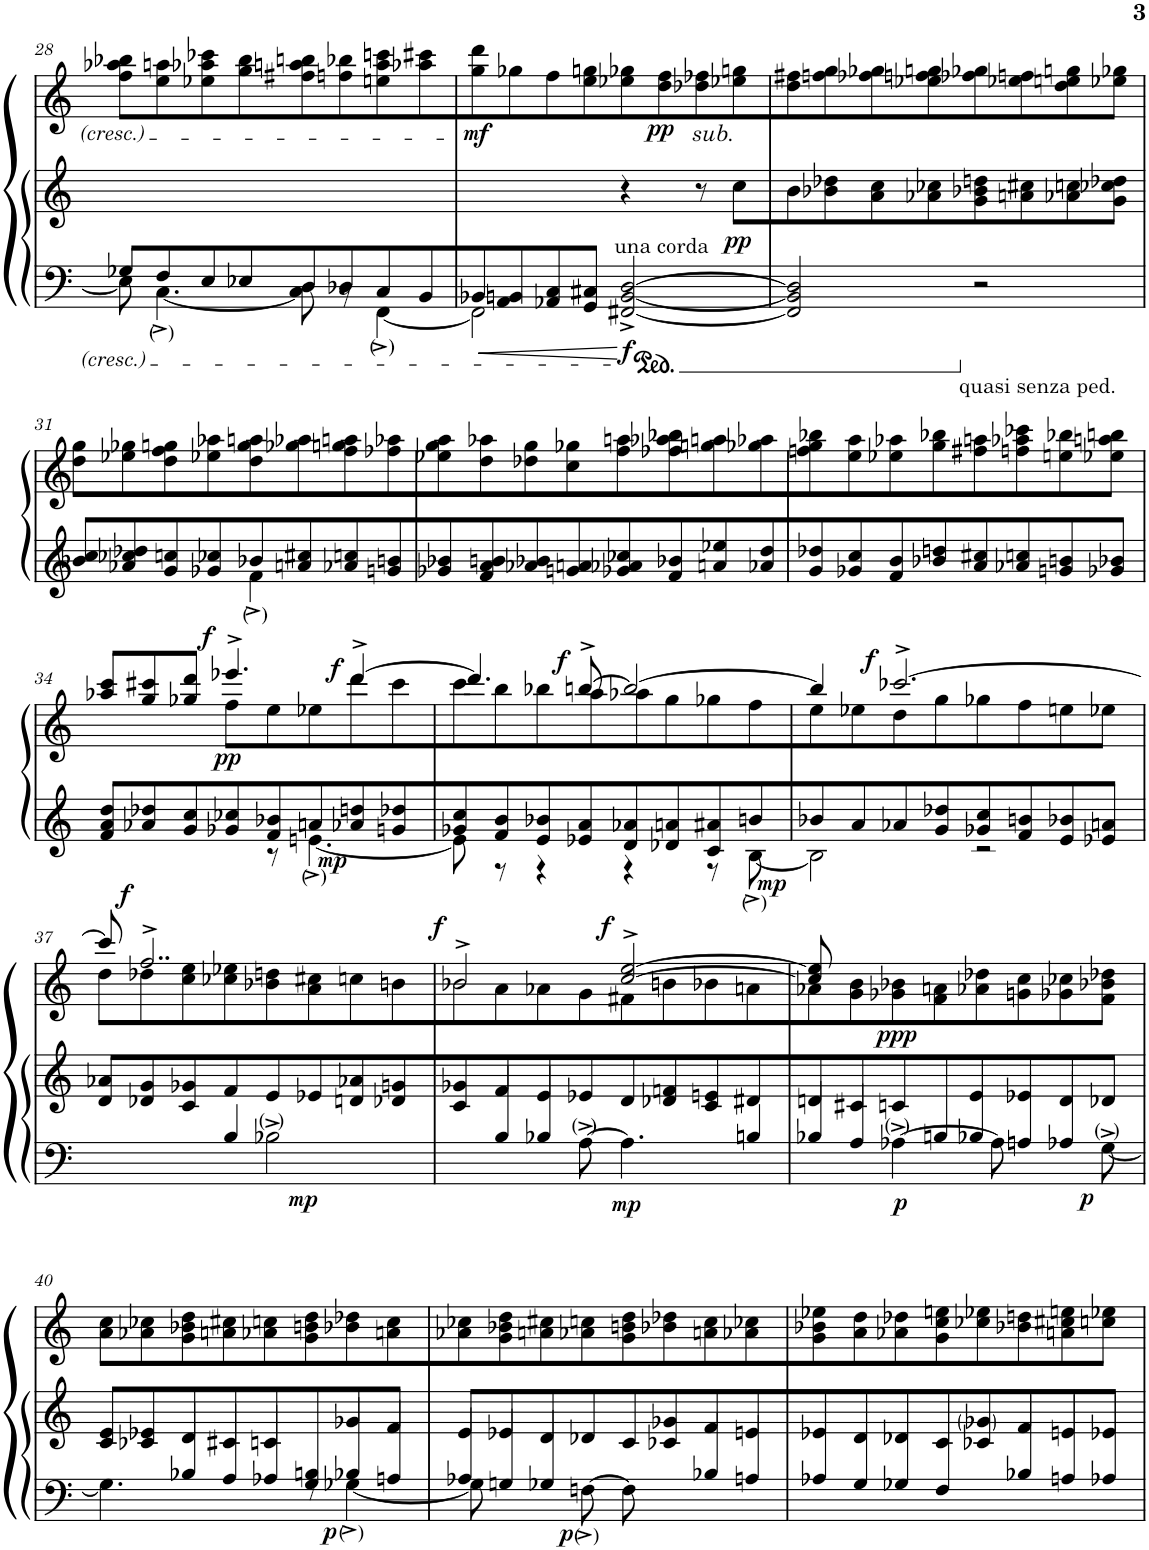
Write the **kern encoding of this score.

**kern	**kern	**kern	**dynam
*part1	*part1	*part1	*part1
*staff3	*staff2	*staff1	*staff1/2/3
*I"Piano	*	*	*
*I'Pno.	*	*	*
!!LO:PB:g=z
*clefF4	*clefG2	*clefG2	*
*k[]	*k[]	*k[]	*
*M4/4	*M4/4	*M4/4	*
=28	=28	=28	=28
*^	*	*	*
8G-X/L	8E\]	1ryy	8ff\ 8aa-X\ 8bb-X\L	.
!LO:TX:b:t=(  )	!	!	!	!
8F/	[4.C^\	.	8ee\ 8aan\	.
8E/	.	.	8ee-X\ 8aa-X\ 8ccc-X\	.
8E-X/	.	.	8gg\ 8bb-\	.
8D/	8C\]	.	8ff#X\ 8aan\ 8bbn\	.
8D-X/	8r	.	8ffn\ 8bb-X\	.
!LO:TX:b:t=(  )	!	!	!	!
8C/	[4FF^\	.	8een\ 8aa\ 8cccn\	.
8BB/	.	.	8aa-X\ 8ccc#X\	.
=29	=29	=29	=29	=29
!	!	!	!	!LO:DY:b
8BB-X/	2FF\]	2ryy	8gg\ 8ddd\	mf
8AA/ 8BBn/	.	.	8gg-X\	.
8AA-X/ 8C/	.	.	8ff\	.
8GG/ 8C#X/J	.	.	8ee\ 8ggn\	.
!	!	!LO:TX:b:t=una corda	!	!
!	!	!	!	!LO:DY:b=3
[2FF#X/^ [2BB/^ [2D/^	2ryy	4r	8ee-X\ 8gg-X\	f
!	!	!	!	!LO:DY:b
.	.	.	8dd\ 8ff\	pp
!	!	!	!LO:TX:b:i:t=sub.	!
.	.	8r	8dd-X\ 8ff-X\	.
!	!	!	!	!LO:DY:b=2
.	.	8cc\L	8ee-X\ 8ggn\	pp
*v	*v	*	*	*
=30	=30	=30	=30
2FF#/] 2BB/] 2D/]	8b\	8dd\ 8ff#X\	.
.	8b-X\ 8dd-X\	8ffn\ 8gg\	.
.	8a\ 8cc\	8ff-X\ 8gg-X\	.
.	8a-X\ 8cc-X\	8ee-X\ 8ffn\ 8ggn\	.
!LO:TX:b:t=quasi senza ped.	!	!	!
2r	8g\ 8b-X\ 8ddn\	8ff-X\ 8gg-X\	.
.	8an\ 8cc#X\	8ee-X\ 8ffn\	.
.	8a-X\ 8ccn\	8dd\ 8een\ 8ggn\	.
.	8g\ 8cc-X\ 8dd-X\J	8ee-X\ 8gg-X\J	.
!!LO:LB:g=z
=31	=31	=31	=31
*	*^	*	*
1r	2ryy	8b-X/ 8cc/L	8dd\ 8gg\L	.
.	.	8a-X/ 8cc-X/ 8dd-X/	8ee-X\ 8gg-X\	.
.	.	8g/ 8ccn/	8dd\ 8ff\ 8ggn\	.
.	.	8g-X/ 8cc-X/	8ee-X\ 8aa-X\	.
!	!LO:TX:b:t=(  )	!	!	!
.	4f^\	8b-X/	8dd\ 8gg\ 8aan\	.
.	.	8an/ 8cc#X/	8gg-X\ 8aa-X\	.
.	4ryy	8a-X/ 8ccn/	8ff\ 8ggn\ 8aan\	.
.	.	8gn/ 8bn/	8ff-X\ 8aa-X\	.
*	*v	*v	*	*
=32	=32	=32	=32
1r	8g-X/ 8b-X/	8ee-X\ 8gg\ 8aa\	.
.	8f/ 8a/ 8bn/	8dd\ 8aa-X\	.
.	8a-X/ 8b-X/	8dd-X\ 8gg\	.
.	8gn/ 8an/	8cc\ 8gg-X\	.
.	8g-X/ 8a-X/ 8cc-X/	8ff\ 8aan\	.
.	8f/ 8b-X/	8ff-X\ 8aa-X\ 8bb-X\	.
.	8an/ 8ee-X/	8ggn\ 8aan\	.
.	8a-X/ 8dd/	8gg-X\ 8aa-X\	.
=33	=33	=33	=33
1r	8g/ 8dd-X/	8ffn\ 8gg\ 8bb-X\	.
.	8g-X/ 8cc/	8ee\ 8aa\	.
.	8f/ 8b/	8ee-X\ 8aa-X\	.
.	8b-X/ 8ddn/	8gg\ 8bb-X\	.
.	8a/ 8cc#X/	8ff#X\ 8aan\	.
.	8a-X/ 8ccn/	8ffn\ 8aa-X\ 8ccc-X\	.
.	8gn/ 8bn/	8een\ 8bb-X\	.
.	8g-X/ 8b-X/J	8ee-X\ 8aan\ 8bbn\J	.
!!LO:LB:g=z
=34	=34	=34	=34
*	*^	*^	*
1r	2ryy	8f/ 8a/ 8dd/L	8aa-X/ 8ccc/L	4.ryy	.
.	.	8a-X/ 8dd-X/	8gg/ 8ccc#X/	.	.
.	.	8g/ 8cc/	8gg-X/ 8ddd/J	.	.
!	!	!	!	!	!LO:DY:a
!	!	!	!	!	!LO:DY:n=1:b
.	.	8g-X/ 8cc-X/	4.eee-X^/	8ff\L	f pp
.	8r	8f/ 8b-X/	.	8ee\	.
!	!LO:TX:b:t=(  )	!	!	!	!
!	!	!	!	!	!LO:DY:n=2:b=2
.	[4.en^\	8an/	.	8ee-X\	mp
!	!	!	!	!	!LO:DY:n=3:a
.	.	8a-X/ 8ddn/	[4ddd^/	8ddd\	f
.	.	8gn/ 8dd-X/	.	8ccc#\	.
=35	=35	=35	=35	=35	=35
1r	8e\]	8g-X/ 8cc/	4.ddd/]	8ccc\	.
.	8r	8f/ 8b/	.	8bb\	.
.	4r	8e/ 8b-X/	.	8bb-X\	.
!	!	!	!	!	!LO:DY:a
.	.	8e-X/ 8a/	[8bbn^/	8aa\	f
.	4r	8d/ 8a-X/	2bb/_	8aa-X\	.
.	.	8d-X/ 8an/	.	8gg\	.
.	8r	8c/ 8a#X/	.	8gg-X\	.
!	!LO:TX:b:t=(  )	!	!	!	!
!	!	!	!	!	!LO:DY:b=2
.	[8B^\	8bn/	.	8ff\	mp
=36	=36	=36	=36	=36	=36
1r	2B\]	8b-X/	4bb/]	8ee\	.
.	.	8a/	.	8ee-X\	.
!	!	!	!	!	!LO:DY:a
.	.	8a-X/	[2.ccc-X^/	8dd\	f
.	.	8g/ 8dd-X/	.	8gg\	.
.	2r	8g-X/ 8cc/	.	8gg-X\	.
.	.	8f/ 8bn/	.	8ff\	.
.	.	8e/ 8b-X/	.	8een\	.
.	.	8e-X/ 8an/J	.	8ee-X\J	.
*	*v	*v	*	*	*
!!LO:LB:g=z	!!
=37	=37	=37	=37	=37
4.ryy	8d/ 8a-X/L	8ccc-/]	8dd\L	.
!	!	!	!	!LO:DY:a
.	8d-X/ 8g/	2..ff^/	8dd-X\	f
.	8c/ 8g-X/	.	8cc\ 8ee\	.
8B/	8f/	.	8cc-X\ 8ee-X\	.
!LO:TX:a:t=(  )	!	!	!	!
!	!	!	!	!LO:DY:b=3
2B-X^>\	8e/	.	8b-X\ 8ddn\	mp
.	8e-X/	.	8a\ 8cc#X\	.
.	8dn/ 8a-X/	.	8ccn\	.
.	8d-X/ 8gn/	.	8bn\	.
=38	=38	=38	=38	=38
!	!	!	!	!LO:DY:a
8ryy	8c/ 8g-X/	2b-X^/	8b-\	f
8B/L	8f/	.	8a\	.
8B-X/J	8e/	.	8a-X\	.
!LO:TX:a:t=(  )	!	!	!	!
[8A^>\	8e-X/	.	8g\	.
!	!	!	!	!LO:DY:b=3
!	!	!	!	!LO:DY:n=1:a
4.A\]	8d/	[2cc/^ [2ee/^	8f#X\	mp f
.	8d-X/ 8fn/	.	8bn\	.
.	8c/ 8en/	.	8b-X\	.
8Bn/	8d#X/	.	8an\	.
=39	=39	=39	=39	=39
*^	*^	*	*	*
8B-X/L	4.ryy	2ryy	8dn/	8cc/] 8ee/]	8a-X\	.
8A/J	.	.	8c#X/	8ryy	8g\ 8b\	.
!LO:TX:a:t=(  )	!	!	!	!	!	!
!	!	!	!	!	!	!LO:DY:b=3
!	!	!	!	!	!	!LO:DY:n=1:b
[4A-X^>\	.	.	8cn/	4ryy	8g-X\ 8b-X\	p ppp
.	8Bn/	.	4ryy	.	8f\ 8an\	.
8A-\]	8B-X/	8e/	.	2ryy	8a-X\ 8dd-X\	.
8An/L	4.ryy	4.ryy	8e-X/	.	8gn\ 8cc\	.
8A-X/J	.	.	8d/	.	8g-X\ 8cc-X\	.
!LO:TX:a:t=(  )	!	!	!	!	!	!
!	!	!	!	!	!	!LO:DY:n=2:b=3
[8G^>\	.	.	8d-X/J	.	8f\ 8b-X\ 8dd-X\J	p
*	*	*v	*v	*	*	*
*	*	*	*v	*v	*
!!LO:LB:g=z
=40	=40	=40	=40	=40
*	*^	*	*	*
4.G\]	4ryy	8ryy	8c/ 8e/L	8a\ 8cc\L	.
*	*v	*v	*	*	*
.	.	8c-X/ 8e-X/	8a-X\ 8cc-X\	.
.	8B-X/L	8d/	8g\ 8b-X\ 8dd\	.
8ryy	8A/	8c#X/	8an\ 8cc#X\	.
4ryy	8A-X/J	8cn/	8a-X\ 8ccn\	.
*	*^	*	*	*
.	8r	8G/ 8Bn/	8ryy	8g\ 8bn\ 8dd\	.
!LO:TX:b:t=(  )	!	!	!	!	!
!	!	!	!	!	!LO:DY:b=3
[4G-X^<\	8B-X/L	4ryy	8g-X/	8b-X\ 8dd-X\	p
.	8An/J	.	8f/J	8an\ 8cc\	.
*	*v	*v	*	*	*
=41	=41	=41	=41	=41
8G-\]	8A-X/L	8e/L	8a-X\ 8cc-X\	.
4ryy	8Gn/	8e-X/	8g\ 8b-X\ 8dd\	.
.	8G-X/J	8d/	8an\ 8cc#X\	.
!LO:TX:b:t=(  )	!	!	!	!
!	!	!	!	!LO:DY:b=3
[8Fn^<\	2ryy	8d-X/	8a-X\ 8ccn\	p
8F\]	.	8c/	8g\ 8bn\ 8dd\	.
8ryy	.	8c-X/ 8g-X/	8b-X\ 8dd-X\	.
8B-X/L	.	8f/	8an\ 8cc\	.
8An/J	8ryy	8en/	8a-X\ 8cc-X\	.
*v	*v	*	*	*
=42	=42	=42	=42
8A-X/L	8e-X/	8g\ 8b-X\ 8ee-X\	.
8G/	8d/	8a\ 8dd\	.
8G-X/	8d-X/	8a-X\ 8dd-X\	.
8F/	8c/	8g\ 8cc\ 8een\	.
8ryy	8c-X/ 8g-X/	8cc-X\ 8ee-X\	.
8B-X/	8f/	8b-X\ 8ddn\	.
8An/	8en/	8an\ 8cc#X\ 8een\	.
8A-X/J	8e-X/J	8ccn\ 8ee-X\J	.
=	=	=	=
*-	*-	*-	*-
